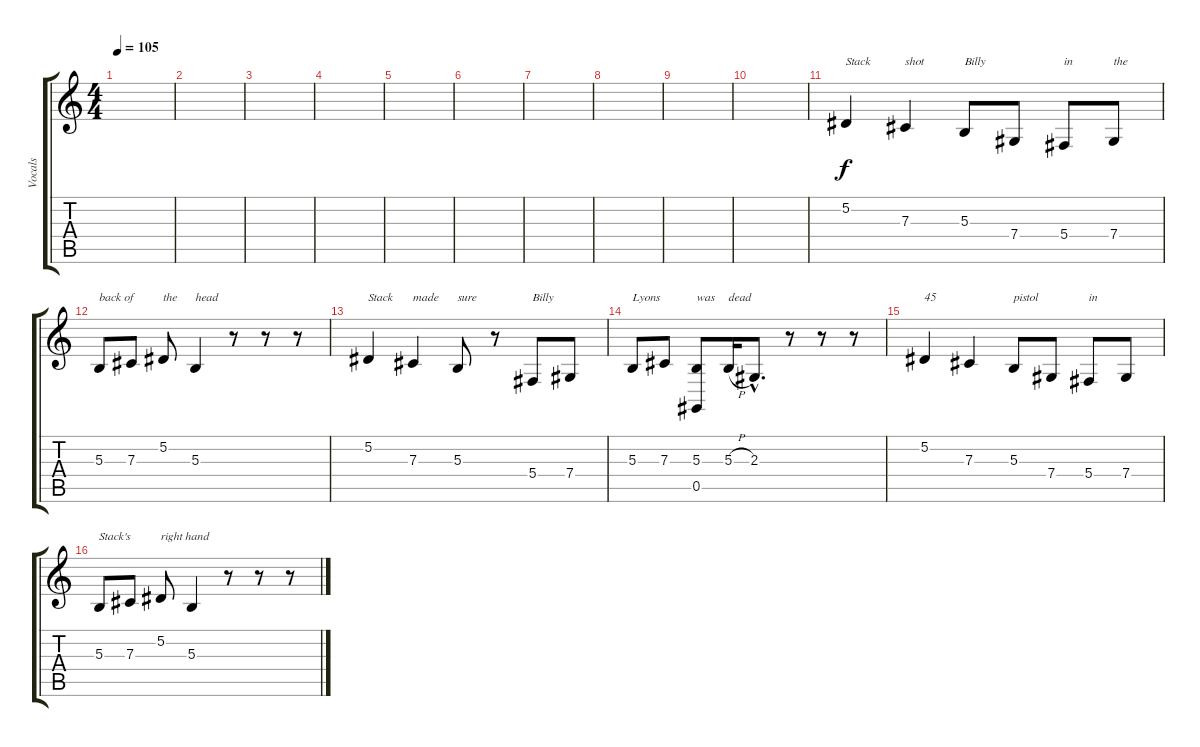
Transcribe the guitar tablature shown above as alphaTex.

\track ("Vocals" "Vocals") {instrument oboe}
\staff {score tabs}
\tuning (Eb4 Bb3 Gb3 Db3 Ab2 Eb2) {hide}
\ts (4 4)
\tempo 105
\clef g2
\ks c
|
|
|
|
|
|
|
|
|
|
5.2.4{txt "Stack"} 7.3.4{txt "shot"} 5.3.8{txt "Billy"} 7.4.8 5.4.8{txt "in"} 7.4.8{txt "the"} |
5.3.8{txt "back of"} 7.3.8 5.2.8{txt "the"} 5.3.4{txt "head"} r.8 r.8 r.8 |
5.2.4{txt "Stack"} 7.3.4{txt "made"} 5.3.8{txt "sure"} r.8 5.4.8{txt "Billy"} 7.4.8 |
5.3.8{txt "Lyons"} 7.3.8 (5.3 0.5).8{txt "was"} 5.3{h}.16{txt "dead"} 2.3{hac}.8{d} r.8 r.8 r.8 |
5.2.4{txt "45"} 7.3.4 5.3.8{txt "pistol"} 7.4.8 5.4.8{txt "in"} 7.4.8 |
5.3.8{txt "Stack's"} 7.3.8 5.2.8{txt "right hand"} 5.3.4 r.8 r.8 r.8
